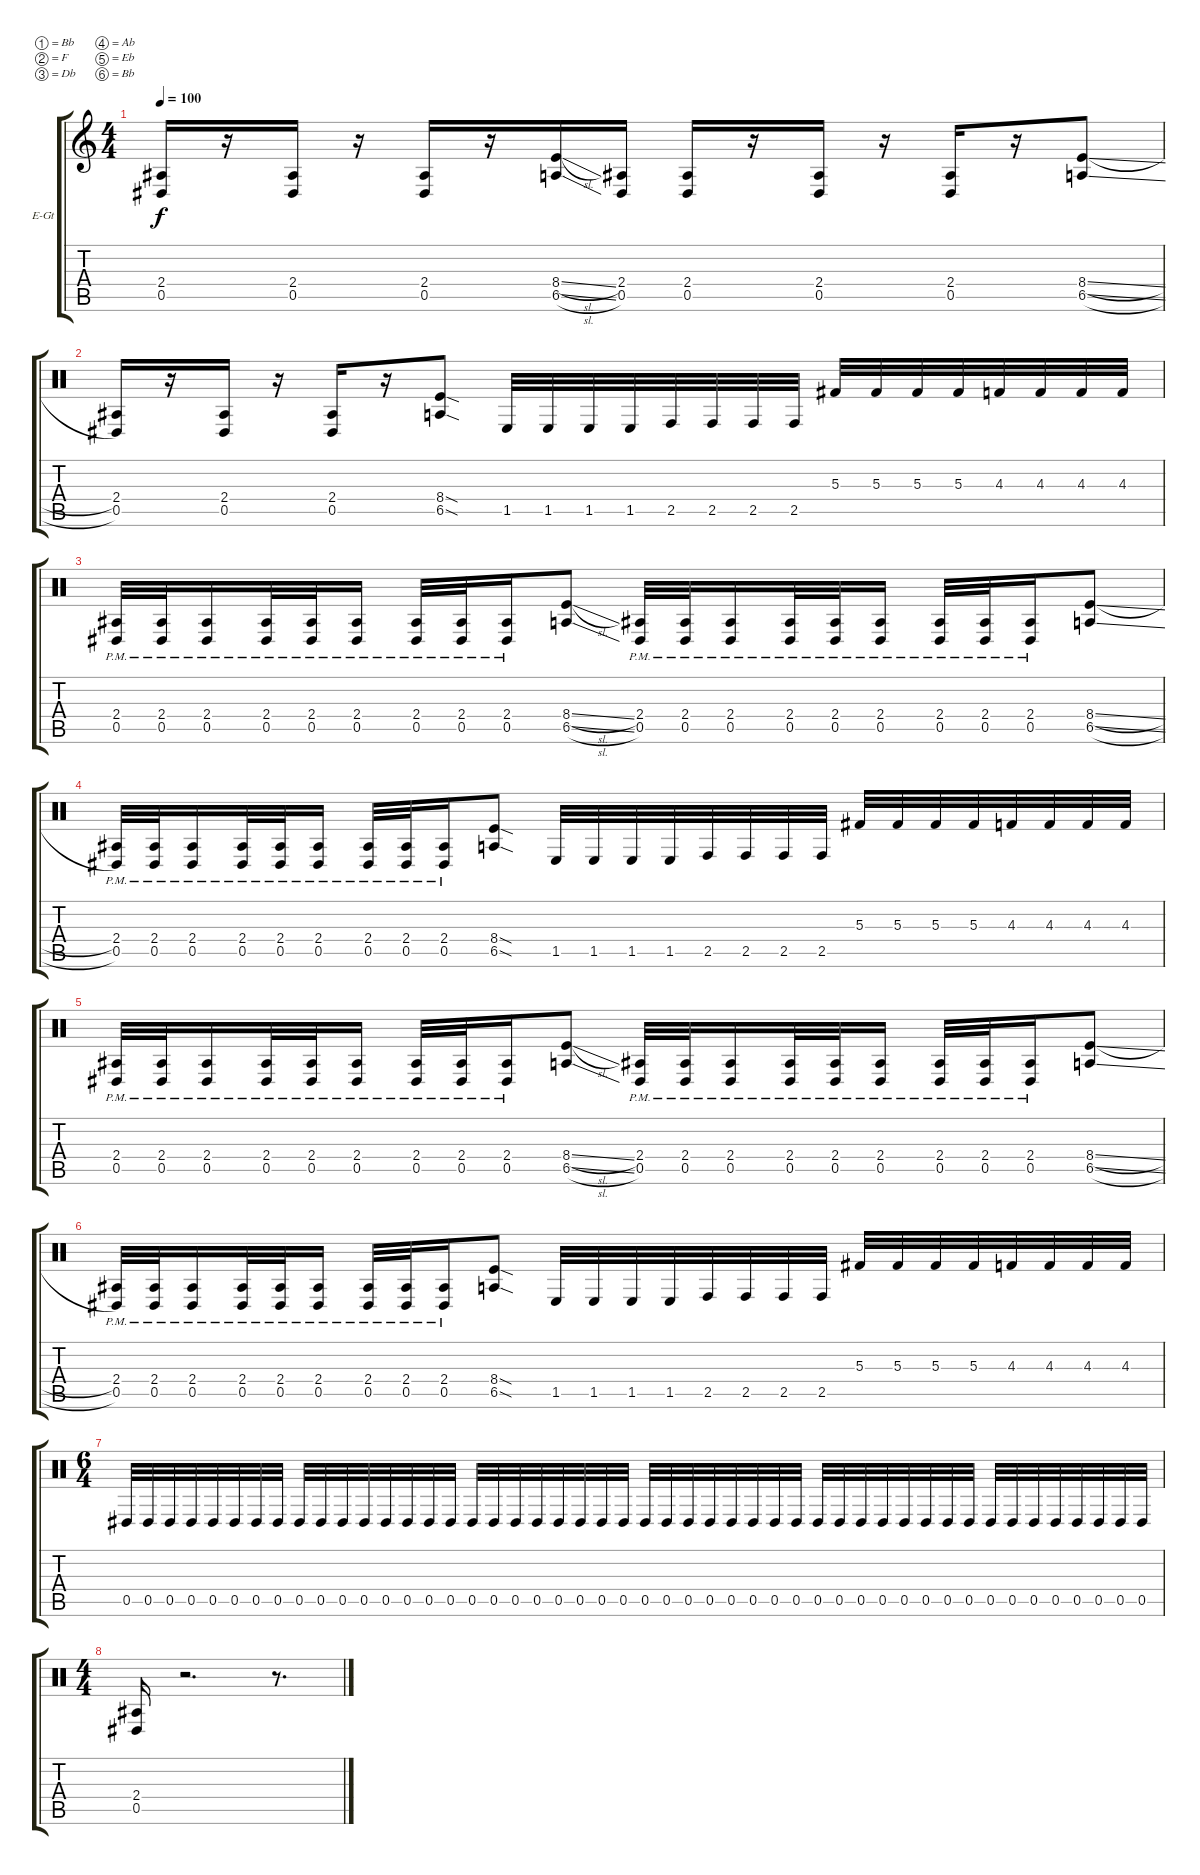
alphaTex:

\bracketExtendMode groupsimilarinstruments
\firstSystemTrackNameOrientation horizontal
\otherSystemsTrackNameOrientation horizontal
\track ("Pat O'Brien" "E-Gt") {instrument distortionguitar}
\staff {score tabs}
\tuning (Bb3 F3 Db3 Ab2 Eb2 Bb1)
\ts (4 4)
\tempo 100
\clef g2
\ks c
(0.5 2.4).16{dy f instrument distortionguitar} r.16 (0.5 2.4).16 r.16 (0.5 2.4).16 r.16 (6.5{sl} 8.4{sl}).16 (0.5 2.4).16 (0.5 2.4).16 r.16 (0.5 2.4).16 r.16 (0.5 2.4).16 r.16 (6.5{sl} 8.4{sl}).8 |
\clef neutral
(0.5 2.4).16 r.16 (0.5 2.4).16 r.16 (0.5 2.4).16 r.16 (6.5{sod} 8.4{sod}).8 1.5.32 1.5.32 1.5.32 1.5.32 2.5.32 2.5.32 2.5.32 2.5.32 5.3.32 5.3.32 5.3.32 5.3.32 4.3.32 4.3.32 4.3.32 4.3.32 |
(0.5{pm} 2.4{pm}).32 (0.5{pm} 2.4{pm}).32 (0.5{pm} 2.4{pm}).16 (0.5{pm} 2.4{pm}).32 (0.5{pm} 2.4{pm}).32 (0.5{pm} 2.4{pm}).16 (0.5{pm} 2.4{pm}).32 (0.5{pm} 2.4{pm}).32 (0.5{pm} 2.4{pm}).16 (6.5{sl} 8.4{sl}).8 (0.5{pm} 2.4{pm}).32 (0.5{pm} 2.4{pm}).32 (0.5{pm} 2.4{pm}).16 (0.5{pm} 2.4{pm}).32 (0.5{pm} 2.4{pm}).32 (0.5{pm} 2.4{pm}).16 (0.5{pm} 2.4{pm}).32 (0.5{pm} 2.4{pm}).32 (0.5{pm} 2.4{pm}).16 (6.5{sl} 8.4{sl}).8 |
(0.5{pm} 2.4{pm}).32 (0.5{pm} 2.4{pm}).32 (0.5{pm} 2.4{pm}).16 (0.5{pm} 2.4{pm}).32 (0.5{pm} 2.4{pm}).32 (0.5{pm} 2.4{pm}).16 (0.5{pm} 2.4{pm}).32 (0.5{pm} 2.4{pm}).32 (0.5{pm} 2.4{pm}).16 (6.5{sod} 8.4{sod}).8 1.5.32 1.5.32 1.5.32 1.5.32 2.5.32 2.5.32 2.5.32 2.5.32 5.3.32 5.3.32 5.3.32 5.3.32 4.3.32 4.3.32 4.3.32 4.3.32 |
(0.5{pm} 2.4{pm}).32 (0.5{pm} 2.4{pm}).32 (0.5{pm} 2.4{pm}).16 (0.5{pm} 2.4{pm}).32 (0.5{pm} 2.4{pm}).32 (0.5{pm} 2.4{pm}).16 (0.5{pm} 2.4{pm}).32 (0.5{pm} 2.4{pm}).32 (0.5{pm} 2.4{pm}).16 (6.5{sl} 8.4{sl}).8 (0.5{pm} 2.4{pm}).32 (0.5{pm} 2.4{pm}).32 (0.5{pm} 2.4{pm}).16 (0.5{pm} 2.4{pm}).32 (0.5{pm} 2.4{pm}).32 (0.5{pm} 2.4{pm}).16 (0.5{pm} 2.4{pm}).32 (0.5{pm} 2.4{pm}).32 (0.5{pm} 2.4{pm}).16 (6.5{sl} 8.4{sl}).8 |
(0.5{pm} 2.4{pm}).32 (0.5{pm} 2.4{pm}).32 (0.5{pm} 2.4{pm}).16 (0.5{pm} 2.4{pm}).32 (0.5{pm} 2.4{pm}).32 (0.5{pm} 2.4{pm}).16 (0.5{pm} 2.4{pm}).32 (0.5{pm} 2.4{pm}).32 (0.5{pm} 2.4{pm}).16 (6.5{sod} 8.4{sod}).8 1.5.32 1.5.32 1.5.32 1.5.32 2.5.32 2.5.32 2.5.32 2.5.32 5.3.32 5.3.32 5.3.32 5.3.32 4.3.32 4.3.32 4.3.32 4.3.32 |
\ts (6 4)
0.5.32 0.5.32 0.5.32 0.5.32 0.5.32 0.5.32 0.5.32 0.5.32 0.5.32 0.5.32 0.5.32 0.5.32 0.5.32 0.5.32 0.5.32 0.5.32 0.5.32 0.5.32 0.5.32 0.5.32 0.5.32 0.5.32 0.5.32 0.5.32 0.5.32 0.5.32 0.5.32 0.5.32 0.5.32 0.5.32 0.5.32 0.5.32 0.5.32 0.5.32 0.5.32 0.5.32 0.5.32 0.5.32 0.5.32 0.5.32 0.5.32 0.5.32 0.5.32 0.5.32 0.5.32 0.5.32 0.5.32 0.5.32 |
\ts (4 4)
(0.5 2.4).16 r.2{d} r.8{d}
